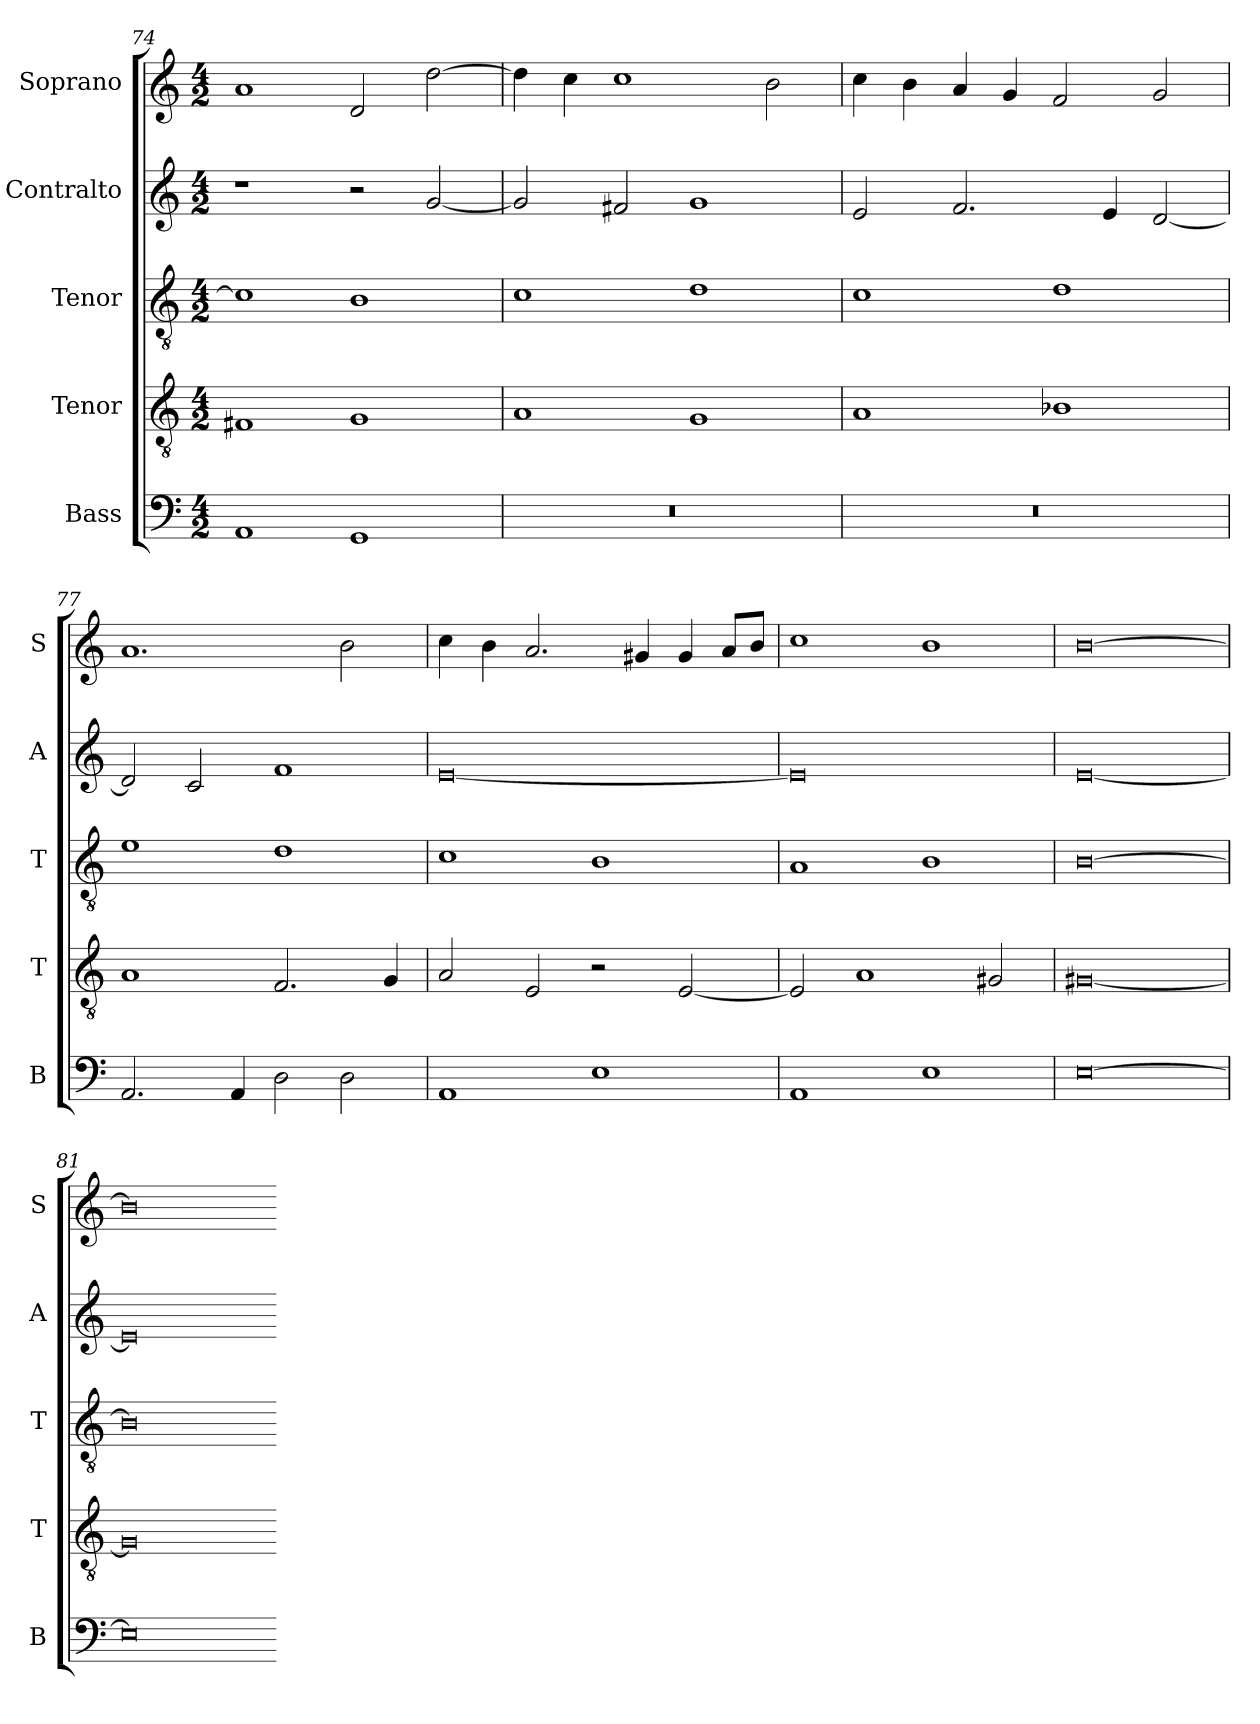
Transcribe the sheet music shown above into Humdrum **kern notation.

**kern	**kern	**kern	**kern	**kern
*part5	*part4	*part3	*part2	*part1
*staff5	*staff4	*staff3	*staff2	*staff1
*I"Bass	*I"Tenor	*I"Tenor	*I"Contralto	*I"Soprano
*I'B	*I'T	*I'T	*I'A	*I'S
*clefF4	*clefGv2	*clefGv2	*clefG2	*clefG2
*k[]	*k[]	*k[]	*k[]	*k[]
*E:phr	*E:phr	*E:phr	*E:phr	*E:phr
*M4/2	*M4/2	*M4/2	*M4/2	*M4/2
=74	=74	=74	=74	=74
1AA	1F#X	1c]	1r	1a
1GG	1G	1B	2r	2d
.	.	.	[2g	[2dd
=75	=75	=75	=75	=75
0r	1A	1c	2g]	4dd]
.	.	.	.	4cc
.	.	.	2f#X	1cc
.	1G	1d	1g	.
.	.	.	.	2b
=76	=76	=76	=76	=76
0r	1A	1c	2e	4cc
.	.	.	.	4b
.	.	.	2.f	4a
.	.	.	.	4g
.	1B-X	1d	.	2f
.	.	.	4e	.
.	.	.	[2d	2g
=77	=77	=77	=77	=77
2.AA	1A	1e	2d]	1.a
.	.	.	2c	.
4AA	.	.	.	.
2D	2.F	1d	1f	.
2D	.	.	.	2b
.	4G	.	.	.
=78	=78	=78	=78	=78
1AA	2A	1c	[0e	4cc
.	.	.	.	4b
.	2E	.	.	2.a
1E	2r	1B	.	.
.	.	.	.	4g#X
.	[2E	.	.	4g#
.	.	.	.	8a/L
.	.	.	.	8b/J
=79	=79	=79	=79	=79
1AA	2E]	1A	0e]	1cc
.	1A	.	.	.
1E	.	1B	.	1b
.	2G#X	.	.	.
=80	=80	=80	=80	=80
[0E	[0G#X	[0B	[0e	[0b
=81	=81	=81	=81	=81
0E]	0G#]	0B]	0e]	0b]
=-	=-	=-	=-	=-
*-	*-	*-	*-	*-
